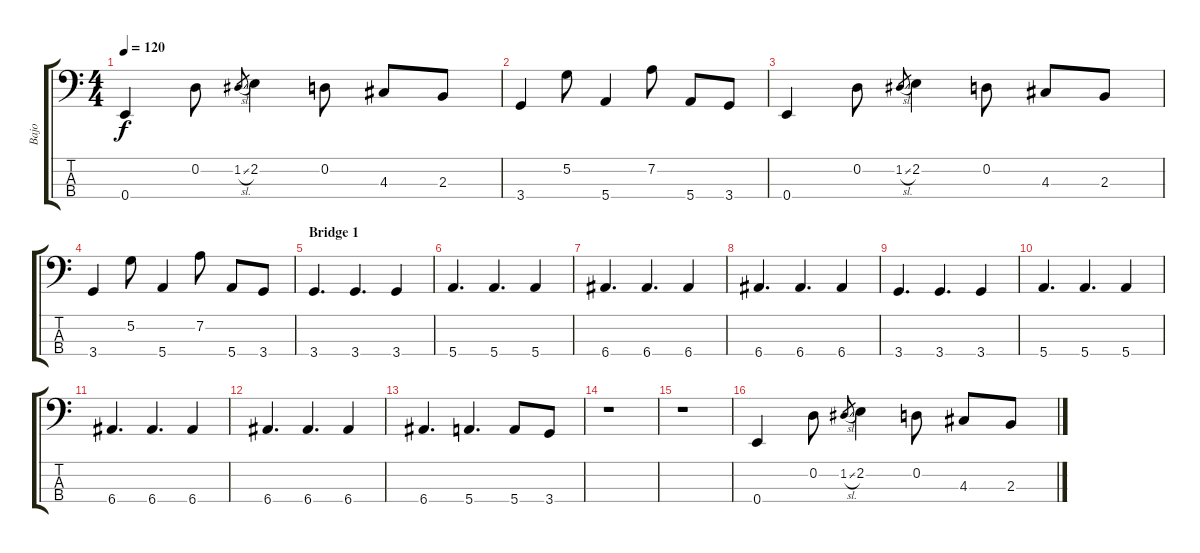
\track ("Bajo" "Bajo") {instrument electricbassfinger}
\staff {score tabs}
\tuning (G2 D2 A1 E1) {hide}
\ts (4 4)
\tempo 120
\clef f4
\ks c
0.4.4{dy f} 0.2.8 1.2{sl}.8{gr} 2.2.4 0.2.8 4.3.8 2.3.8 |
3.4.4 5.2.8 5.4.4 7.2.8 5.4.8 3.4.8 |
0.4.4 0.2.8 1.2{sl}.8{gr} 2.2.4 0.2.8 4.3.8 2.3.8 |
3.4.4 5.2.8 5.4.4 7.2.8 5.4.8 3.4.8 |
\section ("" "Bridge 1")
3.4.4{d} 3.4.4{d} 3.4.4 |
5.4.4{d} 5.4.4{d} 5.4.4 |
6.4.4{d} 6.4.4{d} 6.4.4 |
6.4.4{d} 6.4.4{d} 6.4.4 |
3.4.4{d} 3.4.4{d} 3.4.4 |
5.4.4{d} 5.4.4{d} 5.4.4 |
6.4.4{d} 6.4.4{d} 6.4.4 |
6.4.4{d} 6.4.4{d} 6.4.4 |
6.4.4{d} 5.4.4{d} 5.4.8 3.4.8 |
r.1 |
r.1 |
0.4.4 0.2.8 1.2{sl}.8{gr} 2.2.4 0.2.8 4.3.8 2.3.8
